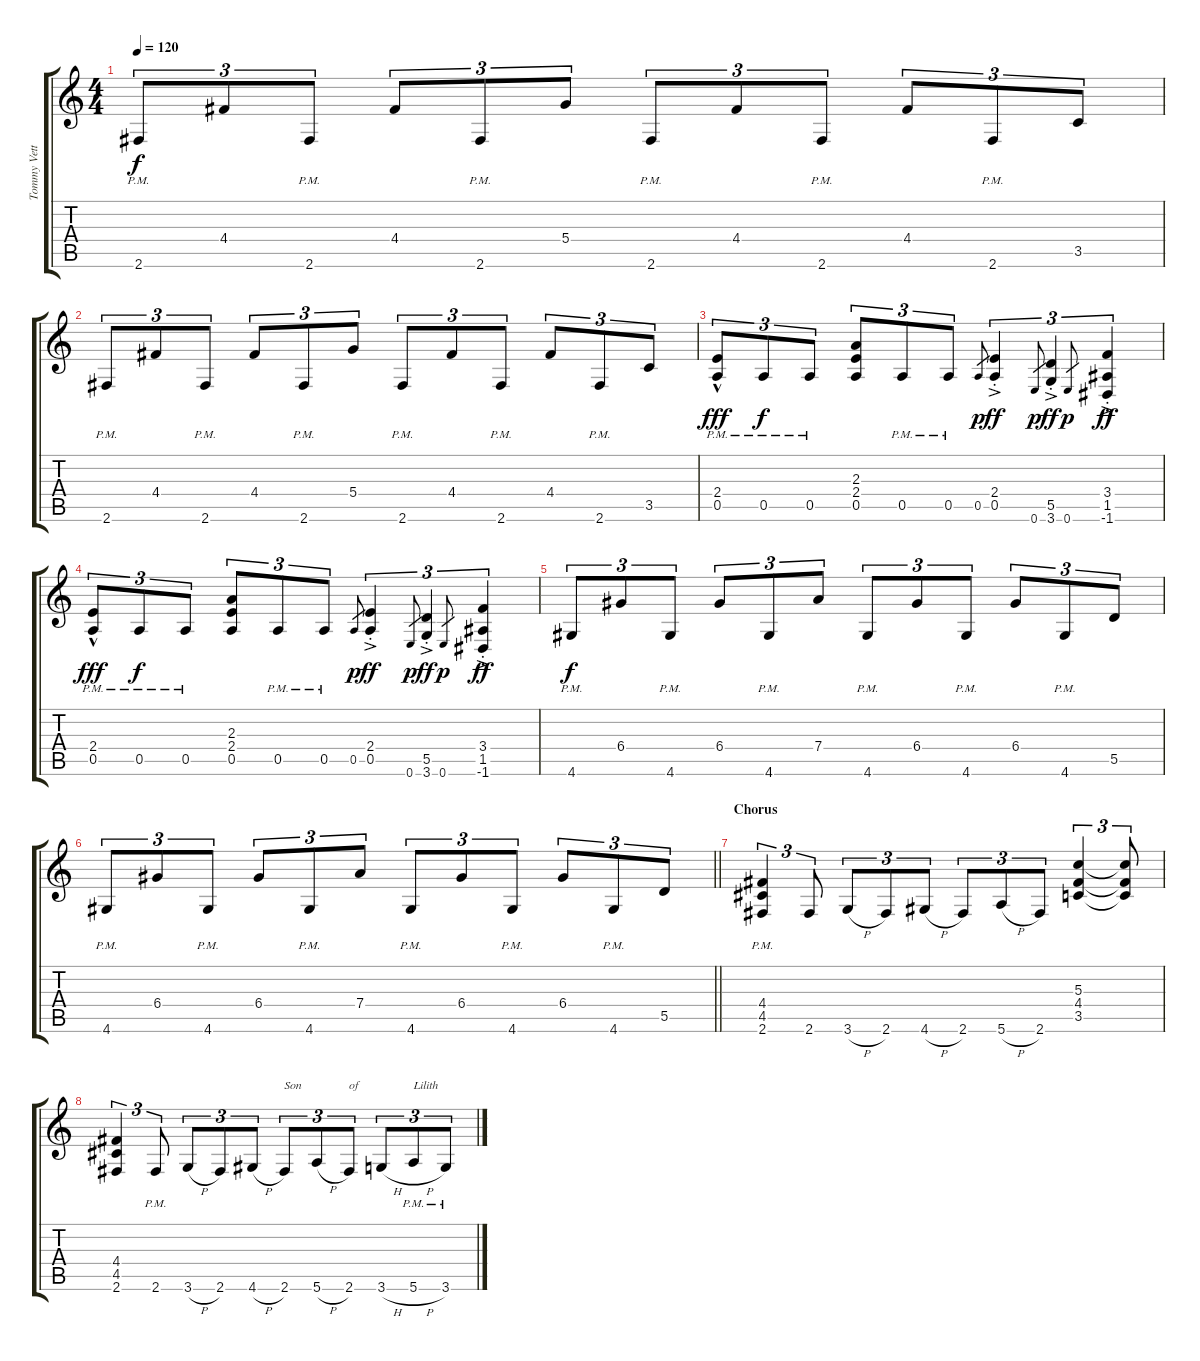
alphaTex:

\track ("Tommy Vetterli 2" "Tommy Vett") {instrument overdrivenguitar}
\staff {score tabs}
\tuning (E4 B3 G3 D3 A2 E2) {hide}
\ts (4 4)
\tempo 120
\clef g2
\ks c
2.6{pm}.8{tu (3 2) dy f} 4.4.8{tu (3 2)} 2.6{pm}.8{tu (3 2)} 4.4.8{tu (3 2)} 2.6{pm}.8{tu (3 2)} 5.4.8{tu (3 2)} 2.6{pm}.8{tu (3 2)} 4.4.8{tu (3 2)} 2.6{pm}.8{tu (3 2)} 4.4.8{tu (3 2)} 2.6{pm}.8{tu (3 2)} 3.5.8{tu (3 2)} |
2.6{pm}.8{tu (3 2)} 4.4.8{tu (3 2)} 2.6{pm}.8{tu (3 2)} 4.4.8{tu (3 2)} 2.6{pm}.8{tu (3 2)} 5.4.8{tu (3 2)} 2.6{pm}.8{tu (3 2)} 4.4.8{tu (3 2)} 2.6{pm}.8{tu (3 2)} 4.4.8{tu (3 2)} 2.6{pm}.8{tu (3 2)} 3.5.8{tu (3 2)} |
(2.4 0.5{hac pm}).8{tu (3 2) dy fff} 0.5{pm}.8{tu (3 2) dy f} 0.5{pm}.8{tu (3 2)} (2.3 2.4 0.5).8{tu (3 2)} 0.5{pm}.8{tu (3 2)} 0.5{pm}.8{tu (3 2)} 0.5.8{gr dy p} (2.4{ac st} 0.5{ac st}).4{tu (3 2) dy ff} 0.6.8{gr dy p} (5.5{ac st} 3.6{ac}).4{tu (3 2) dy ff} 0.6.8{gr dy p} (3.4{ac st} 1.5{ac st} -1.6).4{tu (3 2) dy ff} |
(2.4 0.5{hac pm}).8{tu (3 2) dy fff} 0.5{pm}.8{tu (3 2) dy f} 0.5{pm}.8{tu (3 2)} (2.3 2.4 0.5).8{tu (3 2)} 0.5{pm}.8{tu (3 2)} 0.5{pm}.8{tu (3 2)} 0.5.8{gr dy p} (2.4{ac st} 0.5{ac st}).4{tu (3 2) dy ff} 0.6.8{gr dy p} (5.5{ac st} 3.6{ac}).4{tu (3 2) dy ff} 0.6.8{gr dy p} (3.4{ac st} 1.5{ac st} -1.6).4{tu (3 2) dy ff} |
4.6{pm}.8{tu (3 2) dy f} 6.4.8{tu (3 2)} 4.6{pm}.8{tu (3 2)} 6.4.8{tu (3 2)} 4.6{pm}.8{tu (3 2)} 7.4.8{tu (3 2)} 4.6{pm}.8{tu (3 2)} 6.4.8{tu (3 2)} 4.6{pm}.8{tu (3 2)} 6.4.8{tu (3 2)} 4.6{pm}.8{tu (3 2)} 5.5.8{tu (3 2)} |
\barLineRight lightlight
4.6{pm}.8{tu (3 2)} 6.4.8{tu (3 2)} 4.6{pm}.8{tu (3 2)} 6.4.8{tu (3 2)} 4.6{pm}.8{tu (3 2)} 7.4.8{tu (3 2)} 4.6{pm}.8{tu (3 2)} 6.4.8{tu (3 2)} 4.6{pm}.8{tu (3 2)} 6.4.8{tu (3 2)} 4.6{pm}.8{tu (3 2)} 5.5.8{tu (3 2)} |
\section ("" "Chorus")
(4.4{pm} 4.5 2.6).4{tu (3 2)} 2.6.8{tu (3 2)} 3.6{h}.8{tu (3 2)} 2.6.8{tu (3 2)} 4.6{h}.8{tu (3 2)} 2.6.8{tu (3 2)} 5.6{h}.8{tu (3 2)} 2.6.8{tu (3 2)} (5.3 4.4 3.5).4{tu (3 2)} (5.3{t} 4.4{t} 3.5{t}).8{tu (3 2)} |
(4.4 4.5 2.6).4{tu (3 2)} 2.6{pm}.8{tu (3 2)} 3.6{h}.8{tu (3 2)} 2.6.8{tu (3 2)} 4.6{h}.8{tu (3 2)} 2.6.8{tu (3 2) txt "Son"} 5.6{h}.8{tu (3 2)} 2.6.8{tu (3 2) txt "of"} 3.6{h}.8{tu (3 2)} 5.6{h pm}.8{tu (3 2) txt "Lilith"} 3.6{pm}.8{tu (3 2)}
